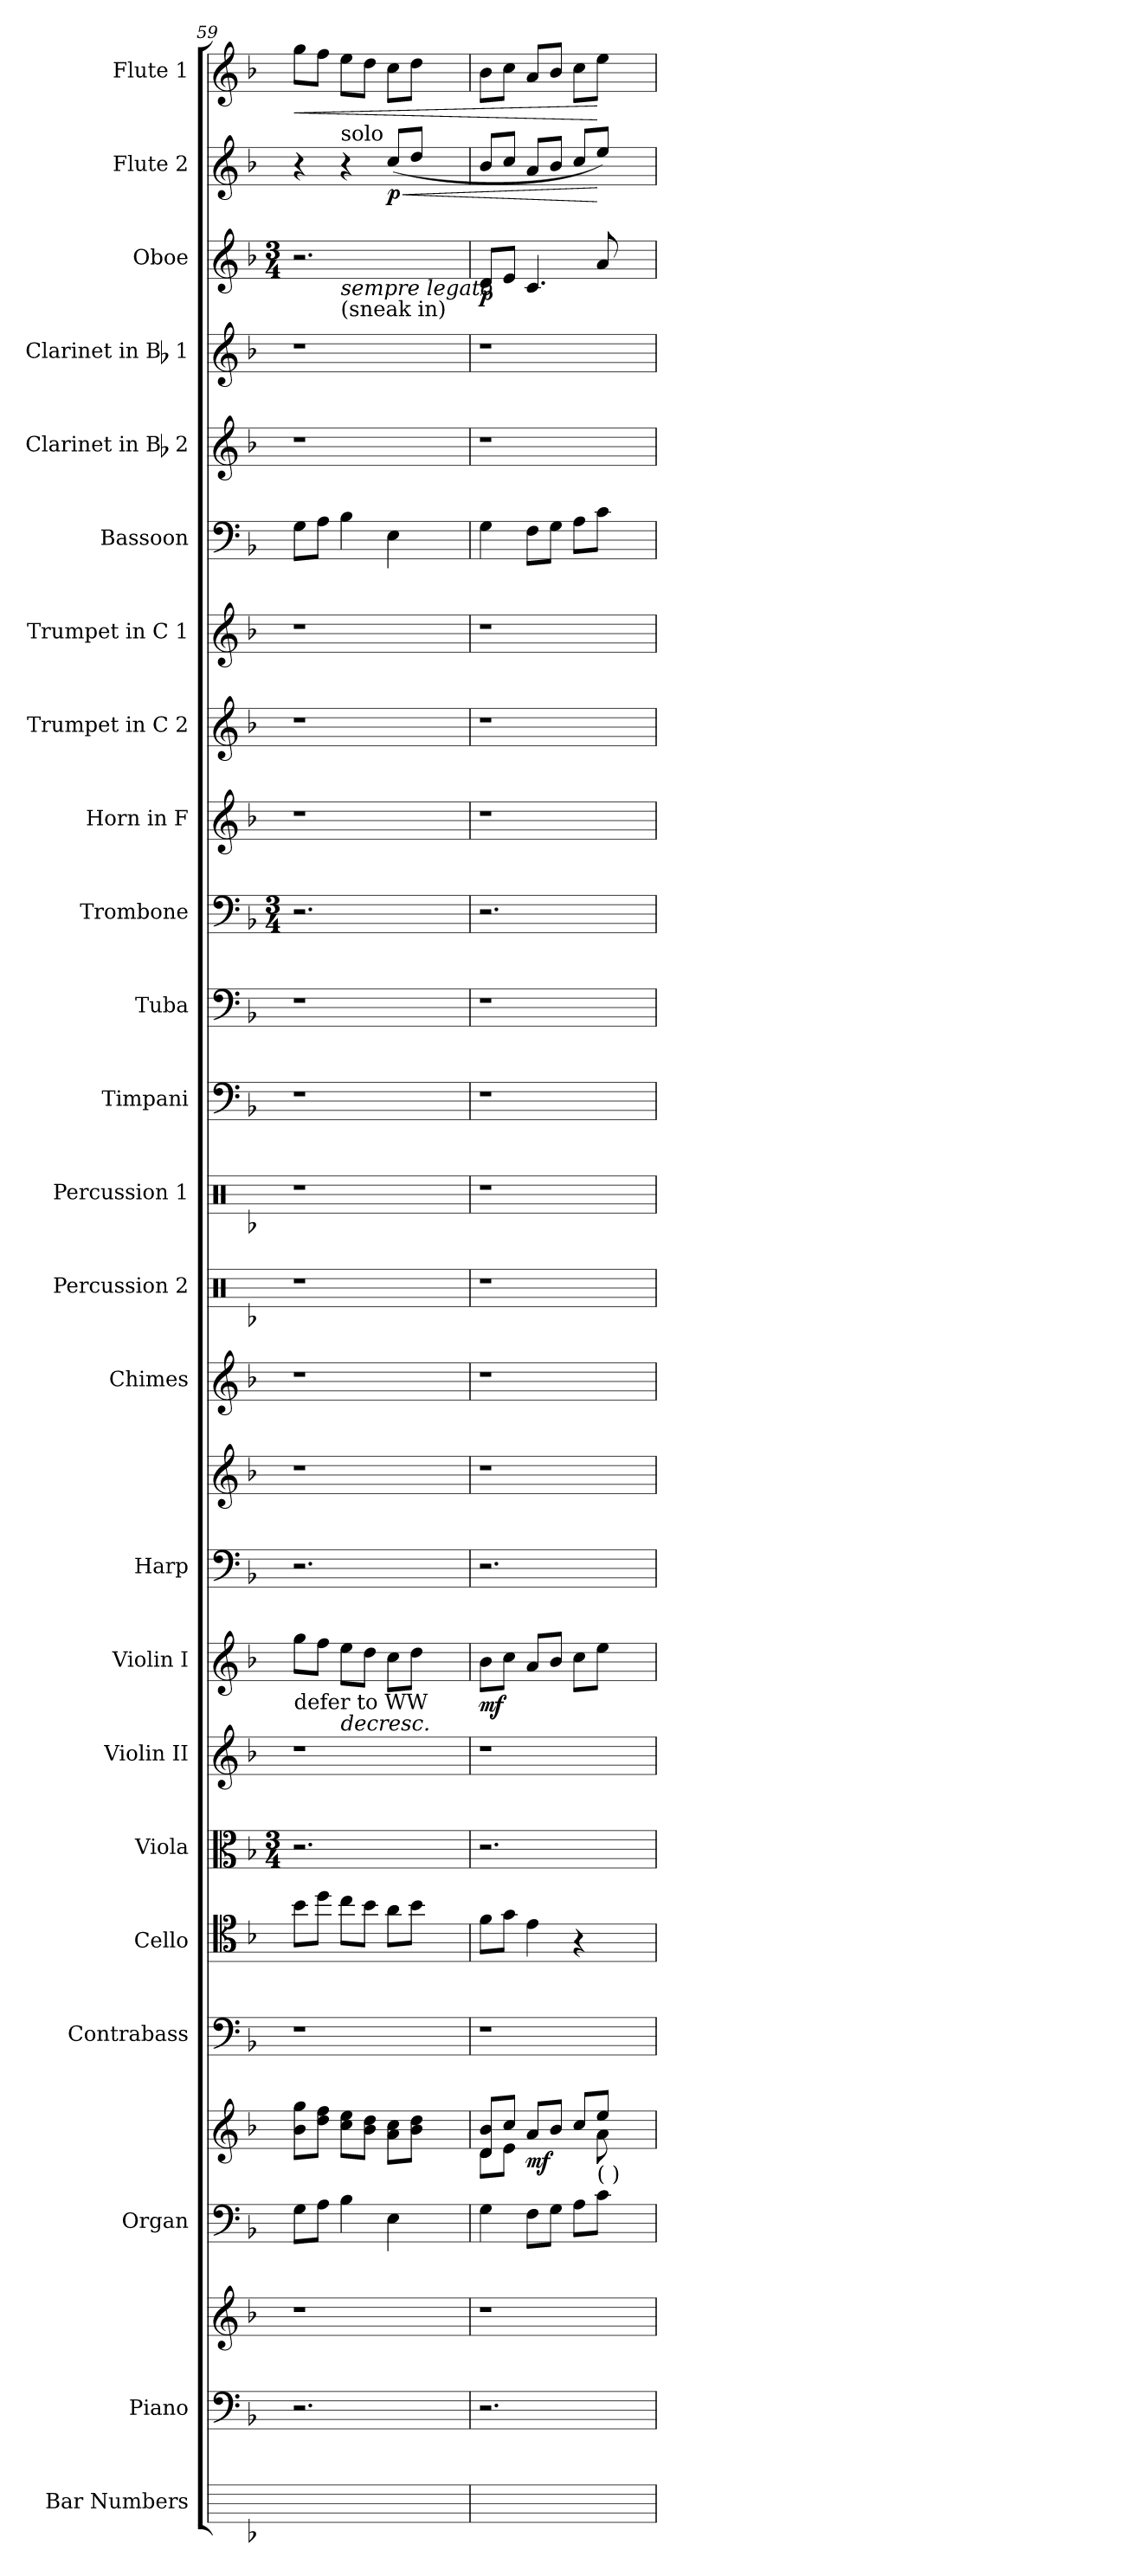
**kern	**kern	**kern	**kern	**kern	**dynam	**kern	**kern	**kern	**kern	**kern	**dynam	**kern	**kern	**kern	**kern	**kern	**kern	**kern	**kern	**kern	**kern	**kern	**kern	**kern	**kern	**kern	**dynam	**kern	**dynam	**kern	**dynam
*part24	*part23	*part23	*part22	*part22	*part22	*part21	*part20	*part19	*part18	*part17	*part17	*part16	*part16	*part15	*part14	*part13	*part12	*part11	*part10	*part9	*part8	*part7	*part6	*part5	*part4	*part3	*part3	*part2	*part2	*part1	*part1
*staff27	*staff26	*staff25	*staff24	*staff23	*staff23/24	*staff22	*staff21	*staff20	*staff19	*staff18	*staff18	*staff17	*staff16	*staff15	*staff14	*staff13	*staff12	*staff11	*staff10	*staff9	*staff8	*staff7	*staff6	*staff5	*staff4	*staff3	*staff3	*staff2	*staff2	*staff1	*staff1
*I"Bar Numbers	*I"Piano	*	*I"Organ	*	*	*I"Contrabass	*I"Cello	*I"Viola	*I"Violin II	*I"Violin I	*	*I"Harp	*	*I"Chimes	*I"Percussion 2	*I"Percussion 1	*I"Timpani	*I"Tuba	*I"Trombone	*I"Horn in F	*I"Trumpet in C 2	*I"Trumpet in C 1	*I"Bassoon	*I"Clarinet in Bb 2	*I"Clarinet in Bb 1	*I"Oboe	*	*I"Flute 2	*	*I"Flute 1	*
*	*I'Pno.	*	*I'Org.	*	*	*I'Cb.	*	*I'Vla.	*I'Vln. II	*I'Vln. I	*	*I'Hp.	*	*I'Chm.	*I'Perc. 2	*I'Perc. 1	*I'Timp.	*I'Tuba	*I'Tbn.	*	*I'Tpt 2	*I'Tpt 1	*I'Bsn.	*I'Cl 2	*I'Cl 1	*I'Ob.	*	*I'Fl 2	*	*I'Fl 1	*
*	*clefF4	*clefG2	*clefF4	*clefG2	*	*clefF4	*clefC4	*clefC3	*clefG2	*clefG2	*	*clefF4	*clefG2	*clefG2	*clefX	*clefX	*clefF4	*clefF4	*clefF4	*clefG2	*clefG2	*clefG2	*clefF4	*clefG2	*clefG2	*clefG2	*	*clefG2	*	*clefG2	*
*	*	*	*	*	*	*ITrd7c12	*	*	*	*	*	*	*	*	*	*	*	*	*	*	*	*	*	*	*	*	*	*	*	*	*
*k[b-]	*k[b-]	*k[b-]	*k[b-]	*k[b-]	*	*k[b-]	*k[b-]	*k[b-]	*k[b-]	*k[b-]	*	*k[b-]	*k[b-]	*k[b-]	*k[b-]	*k[b-]	*k[b-]	*k[b-]	*k[b-]	*k[b-]	*k[b-]	*k[b-]	*k[b-]	*k[b-]	*k[b-]	*k[b-]	*	*k[b-]	*	*k[b-]	*
*F:	*F:	*F:	*F:	*F:	*	*F:	*F:	*F:	*F:	*F:	*	*F:	*F:	*F:	*F:	*F:	*F:	*F:	*F:	*F:	*F:	*F:	*F:	*F:	*F:	*F:	*	*F:	*	*F:	*
*	*	*	*	*	*	*	*	*M3/4	*	*	*	*	*	*	*	*	*	*	*M3/4	*	*	*	*	*	*	*M3/4	*	*	*	*	*
=59	=59	=59	=59	=59	=59	=59	=59	=59	=59	=59	=59	=59	=59	=59	=59	=59	=59	=59	=59	=59	=59	=59	=59	=59	=59	=59	=59	=59	=59	=59	=59
!	!	!	!	!	!	!	!	!	!	!LO:TX:b:t=defer to WW	!	!	!	!	!	!	!	!	!	!	!	!	!	!	!	!	!	!	!	!	!
!	!	!	!	!	!	!	!	!	!	!	!	!	!	!	!	!	!	!	!	!	!	!	!	!	!	!	!	!	!	!	!LO:HP:b
*	*	*	*	*	*	*	*	*	*	*	*	*	*	*	*	*	*	*	*	*	*	*	*	*	*	*^	*	*	*	*	*
1ryy	2.r	1r	8G\L	8b-\ 8gg\L	.	1r	8b-\L	2.r	1r	8gg\L	.	2.r	1r	1r	1r	1r	1r	1r	2.r	1r	1r	1r	8G\L	1r	1r	2.r	4ryy	.	4r	.	8gg\L	<
.	.	.	8A\J	8dd\ 8ff\J	.	.	8dd\J	.	.	8ff\J	.	.	.	.	.	.	.	.	.	.	.	.	8A\J	.	.	.	.	.	.	.	8ff\J	.
!	!	!	!	!	!	!	!	!	!	!	!	!	!	!	!	!	!	!	!	!	!	!	!	!	!	!	!	!	!LO:TX:a:t=solo	!	!	!
!	!	!	!	!	!	!	!	!	!	!	!	!	!	!	!	!	!	!	!	!	!	!	!	!	!	!	!LO:TX:b:i:t=sempre legato	!	!	!	!	!
!	!	!	!	!	!	!	!	!	!	!	!	!	!	!	!	!	!	!	!	!	!	!	!	!	!	!	!LO:TX:b:t=(sneak in)	!	!	!	!	!
!	!	!	!	!	!	!	!	!	!	!	!LO:HP:b	!	!	!	!	!	!	!	!	!	!	!	!	!	!	!	!	!	!	!	!	!
.	.	.	4B-\	8cc\ 8ee\L	.	.	8cc\L	.	.	8ee\L	>	.	.	.	.	.	.	.	.	.	.	.	4B-\	.	.	.	2.ryy	.	4r	.	8ee\L	.
.	.	.	.	8b-\ 8dd\J	.	.	8b-\J	.	.	8dd\J	.	.	.	.	.	.	.	.	.	.	.	.	.	.	.	.	.	.	.	.	8dd\J	.
!	!	!	!	!	!	!	!	!	!	!	!	!	!	!	!	!	!	!	!	!	!	!	!	!	!	!	!	!	!	!LO:HP:b	!	!
!	!	!	!	!	!	!	!	!	!	!	!	!	!	!	!	!	!	!	!	!	!	!	!	!	!	!	!	!	!	!LO:DY:n=1:b	!	!
.	.	.	4E\	8a\ 8cc\L	.	.	8a\L	.	.	8cc\L	.	.	.	.	.	.	.	.	.	.	.	.	4E\	.	.	.	.	.	(<8cc/L	< p	8cc\L	.
.	.	.	.	8b-\ 8dd\J	.	.	8b-\J	.	.	8dd\J	.	.	.	.	.	.	.	.	.	.	.	.	.	.	.	.	.	.	8dd/J	.	8dd\J	.
.	4ryy	.	4ryy	4ryy	.	.	4ryy	4ryy	.	4ryy	.	4ryy	.	.	.	.	.	.	4ryy	.	.	.	4ryy	.	.	4ryy	.	.	4ryy	.	4ryy	.
!!LO:PB:g=z
=60	=60	=60	=60	=60	=60	=60	=60	=60	=60	=60	=60	=60	=60	=60	=60	=60	=60	=60	=60	=60	=60	=60	=60	=60	=60	=60	=60	=60	=60	=60	=60	=60
*	*	*	*	*^	*	*	*	*	*	*	*	*	*	*	*	*	*	*	*	*	*	*	*	*	*	*	*	*	*	*	*	*
!	!	!	!	!	!	!	!	!	!	!	!	!	!	!	!	!	!	!	!	!	!	!	!	!	!	!	!LO:TX:a:t=solo	!	!	!	!	!	!
!	!	!	!	!	!	!	!	!	!	!	!	!LO:DY:b	!	!	!	!	!	!	!	!	!	!	!	!	!	!	!	!	!LO:DY:b	!	!	!	!
*	*	*	*	*	*	*	*	*	*	*	*	*	*	*	*	*	*	*	*	*	*	*	*	*	*	*	*v	*v	*	*	*	*	*
1ryy	2.r	1r	4G\	8d/ 8b-/L	8d\L	.	1r	8f\L	2.r	1r	8b-\L	mf	2.r	1r	1r	1r	1r	1r	1r	2.r	1r	1r	1r	4G\	1r	1r	8d/L	p	8b-/L	.	8b-\L	.
.	.	.	.	8cc/J	8e\J	.	.	8g\J	.	.	8cc\J	.	.	.	.	.	.	.	.	.	.	.	.	.	.	.	8e/J	.	8cc/J	.	8cc\J	.
!	!	!	!	!	!	!LO:DY:b	!	!	!	!	!	!	!	!	!	!	!	!	!	!	!	!	!	!	!	!	!	!	!	!	!	!
.	.	.	8F\L	8a/L	8ryy	mf	.	4e\	.	.	8a/L	.	.	.	.	.	.	.	.	.	.	.	.	8F\L	.	.	4.c/	.	8a/L	.	8a/L	.
.	.	.	8G\J	8b-/J	8ryy	.	.	.	.	.	8b-/J	.	.	.	.	.	.	.	.	.	.	.	.	8G\J	.	.	.	.	8b-/J	.	8b-/J	.
.	.	.	8A\L	8cc/L	8ryy	.	.	4r	.	.	8cc\L	.	.	.	.	.	.	.	.	.	.	.	.	8A\L	.	.	.	.	8cc/L	.	8cc\L	.
!	!	!	!	!LO:TX:b:t=(       )	!	!	!	!	!	!	!	!	!	!	!	!	!	!	!	!	!	!	!	!	!	!	!	!	!	!	!	!
.	.	.	8c\J	8ee/J	8a!\	.	.	.	.	.	8ee\J	.	.	.	.	.	.	.	.	.	.	.	.	8c\J	.	.	8a/	.	8ee/J)	[	8ee\J	[
.	4ryy	.	4ryy	4ryy	4ryy	.	.	4ryy	4ryy	.	4ryy	]	4ryy	.	.	.	.	.	.	4ryy	.	.	.	4ryy	.	.	4ryy	.	4ryy	.	4ryy	.
*	*	*	*	*v	*v	*	*	*	*	*	*	*	*	*	*	*	*	*	*	*	*	*	*	*	*	*	*	*	*	*	*	*
=	=	=	=	=	=	=	=	=	=	=	=	=	=	=	=	=	=	=	=	=	=	=	=	=	=	=	=	=	=	=	=
*-	*-	*-	*-	*-	*-	*-	*-	*-	*-	*-	*-	*-	*-	*-	*-	*-	*-	*-	*-	*-	*-	*-	*-	*-	*-	*-	*-	*-	*-	*-	*-
